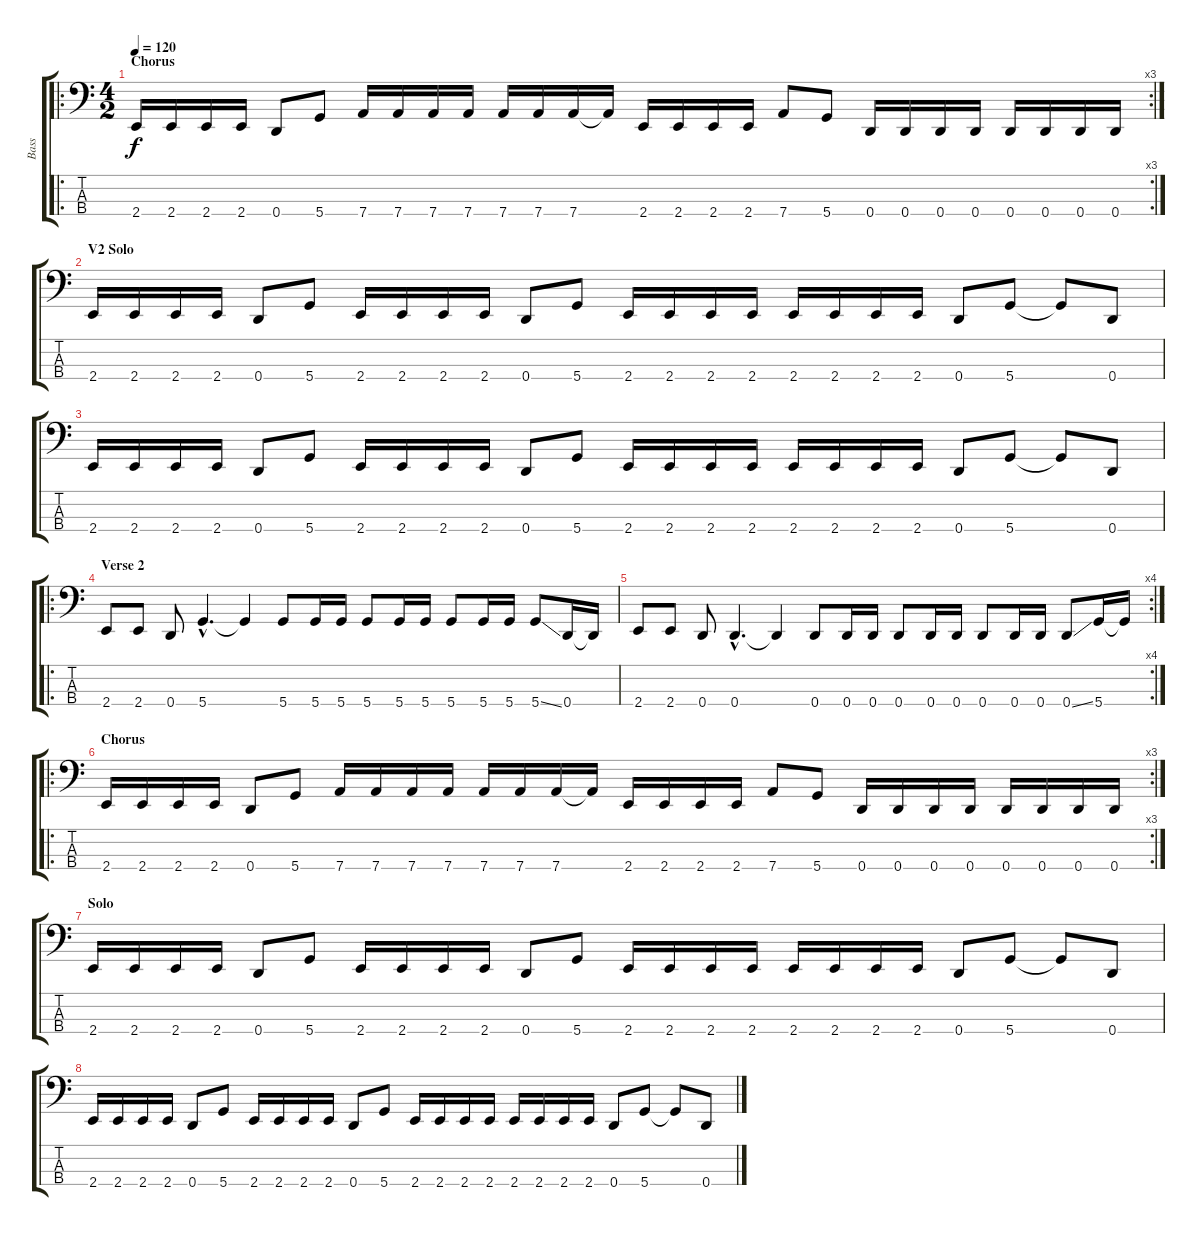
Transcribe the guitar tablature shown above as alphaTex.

\track ("Bass" "Bass") {instrument electricbasspick}
\staff {score tabs}
\tuning (G2 D2 A1 D1) {hide}
\ro
\rc 3
\ts (4 2)
\section ("" "Chorus")
\tempo 120
\clef f4
\ks c
2.4.16{dy f} 2.4.16 2.4.16 2.4.16 0.4.8 5.4.8 7.4.16 7.4.16 7.4.16 7.4.16 7.4.16 7.4.16 7.4.16 7.4{t}.16 2.4.16 2.4.16 2.4.16 2.4.16 7.4.8 5.4.8 0.4.16 0.4.16 0.4.16 0.4.16 0.4.16 0.4.16 0.4.16 0.4.16 |
\section ("" "V2 Solo")
2.4.16 2.4.16 2.4.16 2.4.16 0.4.8 5.4.8 2.4.16 2.4.16 2.4.16 2.4.16 0.4.8 5.4.8 2.4.16 2.4.16 2.4.16 2.4.16 2.4.16 2.4.16 2.4.16 2.4.16 0.4.8 5.4.8 5.4{t}.8 0.4.8 |
2.4.16 2.4.16 2.4.16 2.4.16 0.4.8 5.4.8 2.4.16 2.4.16 2.4.16 2.4.16 0.4.8 5.4.8 2.4.16 2.4.16 2.4.16 2.4.16 2.4.16 2.4.16 2.4.16 2.4.16 0.4.8 5.4.8 5.4{t}.8 0.4.8 |
\ro
\section ("" "Verse 2")
2.4.8 2.4.8 0.4.8 5.4{hac}.4{d} 5.4{t}.4 5.4.8 5.4.16 5.4.16 5.4.8 5.4.16 5.4.16 5.4.8 5.4.16 5.4.16 5.4{ss}.8 0.4.16 0.4{t}.16 |
\rc 4
2.4.8 2.4.8 0.4.8 0.4{hac}.4{d} 0.4{t}.4 0.4.8 0.4.16 0.4.16 0.4.8 0.4.16 0.4.16 0.4.8 0.4.16 0.4.16 0.4{ss}.8 5.4.16 5.4{t}.16 |
\ro
\rc 3
\section ("" "Chorus")
2.4.16 2.4.16 2.4.16 2.4.16 0.4.8 5.4.8 7.4.16 7.4.16 7.4.16 7.4.16 7.4.16 7.4.16 7.4.16 7.4{t}.16 2.4.16 2.4.16 2.4.16 2.4.16 7.4.8 5.4.8 0.4.16 0.4.16 0.4.16 0.4.16 0.4.16 0.4.16 0.4.16 0.4.16 |
\section ("" "Solo")
2.4.16 2.4.16 2.4.16 2.4.16 0.4.8 5.4.8 2.4.16 2.4.16 2.4.16 2.4.16 0.4.8 5.4.8 2.4.16 2.4.16 2.4.16 2.4.16 2.4.16 2.4.16 2.4.16 2.4.16 0.4.8 5.4.8 5.4{t}.8 0.4.8 |
2.4.16 2.4.16 2.4.16 2.4.16 0.4.8 5.4.8 2.4.16 2.4.16 2.4.16 2.4.16 0.4.8 5.4.8 2.4.16 2.4.16 2.4.16 2.4.16 2.4.16 2.4.16 2.4.16 2.4.16 0.4.8 5.4.8 5.4{t}.8 0.4.8
